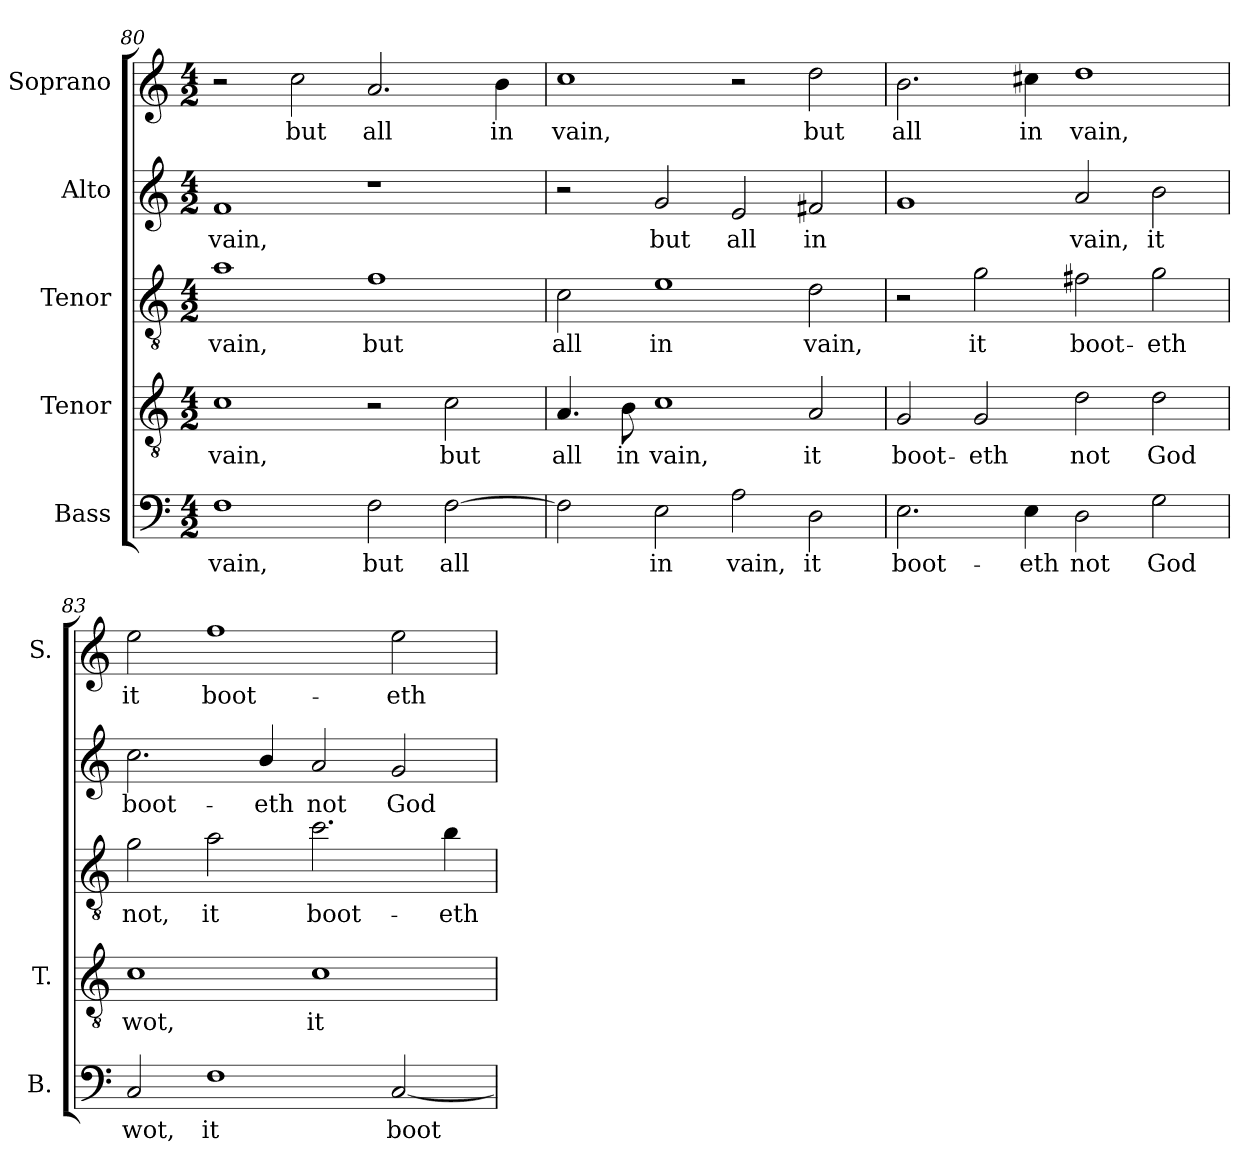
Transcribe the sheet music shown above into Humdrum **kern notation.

**kern	**text	**kern	**text	**kern	**text	**kern	**text	**kern	**text
*part5	*part5	*part4	*part4	*part3	*part3	*part2	*part2	*part1	*part1
*staff5	*staff5	*staff4	*staff4	*staff3	*staff3	*staff2	*staff2	*staff1	*staff1
*I"Bass	*	*I"Tenor	*	*I"Tenor	*	*I"Alto	*	*I"Soprano	*
*I'B.	*	*I'T.	*	*	*	*	*	*I'S.	*
*clefF4	*	*clefGv2	*	*clefGv2	*	*clefG2	*	*clefG2	*
*	*	*ITrd7c12	*	*ITrd7c12	*	*ITrd7c12	*	*	*
*k[]	*	*k[]	*	*k[]	*	*k[]	*	*k[]	*
*C:	*	*C:	*	*C:	*	*C:	*	*C:	*
*M4/2	*	*M4/2	*	*M4/2	*	*M4/2	*	*M4/2	*
=80	=80	=80	=80	=80	=80	=80	=80	=80	=80
!	!LO:LY:b:color=#000000	!	!	!	!	!	!	!	!
!	!	!	!LO:LY:b:color=#000000	!	!	!	!	!	!
!	!	!	!	!	!LO:LY:b:color=#000000	!	!	!	!
!	!	!	!	!	!	!	!LO:LY:b:color=#000000	!	!
1Fi	vain,	1Ci	vain,	1Ai	vain,	1Fi	vain,	2r	.
!	!	!	!	!	!	!	!	!	!LO:LY:b:color=#000000
.	.	.	.	.	.	.	.	2cci\	but
!	!LO:LY:b:color=#000000	!	!	!	!	!	!	!	!
!	!	!	!	!	!LO:LY:b:color=#000000	!	!	!	!
!	!	!	!	!	!	!	!	!	!LO:LY:b:color=#000000
2Fi\	but	2r	.	1Fi	but	1r	.	2.ai/	all
!	!LO:LY:b:color=#000000	!	!	!	!	!	!	!	!
!	!	!	!LO:LY:b:color=#000000	!	!	!	!	!	!
[2Fi\	all	2Ci\	but	.	.	.	.	.	.
!	!	!	!	!	!	!	!	!	!LO:LY:b:color=#000000
.	.	.	.	.	.	.	.	4bi\	in
=81	=81	=81	=81	=81	=81	=81	=81	=81	=81
!	!	!	!LO:LY:b:color=#000000	!	!	!	!	!	!
!	!	!	!	!	!LO:LY:b:color=#000000	!	!	!	!
!	!	!	!	!	!	!	!	!	!LO:LY:b:color=#000000
2Fi\]	.	4.AAi/	all	2Ci\	all	2r	.	1cci	vain,
!	!	!	!LO:LY:b:color=#000000	!	!	!	!	!	!
.	.	8BBi\	in	.	.	.	.	.	.
!	!LO:LY:b:color=#000000	!	!	!	!	!	!	!	!
!	!	!	!LO:LY:b:color=#000000	!	!	!	!	!	!
!	!	!	!	!	!LO:LY:b:color=#000000	!	!	!	!
!	!	!	!	!	!	!	!LO:LY:b:color=#000000	!	!
2Ei\	in	1Ci	vain,	1Ei	in	2Gi/	but	.	.
!	!LO:LY:b:color=#000000	!	!	!	!	!	!	!	!
!	!	!	!	!	!	!	!LO:LY:b:color=#000000	!	!
2Ai\	vain,	.	.	.	.	2Ei/	all	2r	.
!	!LO:LY:b:color=#000000	!	!	!	!	!	!	!	!
!	!	!	!LO:LY:b:color=#000000	!	!	!	!	!	!
!	!	!	!	!	!LO:LY:b:color=#000000	!	!	!	!
!	!	!	!	!	!	!	!LO:LY:b:color=#000000	!	!
!	!	!	!	!	!	!	!	!	!LO:LY:b:color=#000000
2Di\	it	2AAi/	it	2Di\	vain,	2F#Xi/	in	2ddi\	but
=82	=82	=82	=82	=82	=82	=82	=82	=82	=82
!	!LO:LY:b:color=#000000	!	!	!	!	!	!	!	!
!	!	!	!LO:LY:b:color=#000000	!	!	!	!	!	!
!	!	!	!	!	!	!	!	!	!LO:LY:b:color=#000000
2.Ei\	boot-	2GGi/	boot-	2r	.	1Gi	.	2.bi\	all
!	!	!	!LO:LY:b:color=#000000	!	!	!	!	!	!
!	!	!	!	!	!LO:LY:b:color=#000000	!	!	!	!
.	.	2GGi/	-eth	2Gi\	it	.	.	.	.
!	!LO:LY:b:color=#000000	!	!	!	!	!	!	!	!
!	!	!	!	!	!	!	!	!	!LO:LY:b:color=#000000
4Ei\	-eth	.	.	.	.	.	.	4cc#Xi\	in
!	!LO:LY:b:color=#000000	!	!	!	!	!	!	!	!
!	!	!	!LO:LY:b:color=#000000	!	!	!	!	!	!
!	!	!	!	!	!LO:LY:b:color=#000000	!	!	!	!
!	!	!	!	!	!	!	!LO:LY:b:color=#000000	!	!
!	!	!	!	!	!	!	!	!	!LO:LY:b:color=#000000
2Di\	not	2Di\	not	2F#Xi\	boot-	2Ai/	vain,	1ddi	vain,
!	!LO:LY:b:color=#000000	!	!	!	!	!	!	!	!
!	!	!	!LO:LY:b:color=#000000	!	!	!	!	!	!
!	!	!	!	!	!LO:LY:b:color=#000000	!	!	!	!
!	!	!	!	!	!	!	!LO:LY:b:color=#000000	!	!
2Gi\	God	2Di\	God	2Gi\	-eth	2Bi\	it	.	.
!!LO:LB:g=z
=83	=83	=83	=83	=83	=83	=83	=83	=83	=83
!	!LO:LY:b:color=#000000	!	!	!	!	!	!	!	!
!	!	!	!LO:LY:b:color=#000000	!	!	!	!	!	!
!	!	!	!	!	!LO:LY:b:color=#000000	!	!	!	!
!	!	!	!	!	!	!	!LO:LY:b:color=#000000	!	!
!	!	!	!	!	!	!	!	!	!LO:LY:b:color=#000000
2Ci/	wot,	1Ci	wot,	2Gi\	not,	2.ci\	boot-	2eei\	it
!	!LO:LY:b:color=#000000	!	!	!	!	!	!	!	!
!	!	!	!	!	!LO:LY:b:color=#000000	!	!	!	!
!	!	!	!	!	!	!	!	!	!LO:LY:b:color=#000000
1Fi	it	.	.	2Ai\	it	.	.	1ffi	boot-
!	!	!	!	!	!	!	!LO:LY:b:color=#000000	!	!
.	.	.	.	.	.	4Bi/	-eth	.	.
!	!	!	!LO:LY:b:color=#000000	!	!	!	!	!	!
!	!	!	!	!	!LO:LY:b:color=#000000	!	!	!	!
!	!	!	!	!	!	!	!LO:LY:b:color=#000000	!	!
.	.	1Ci	it	2.ci\	boot-	2Ai/	not	.	.
!	!LO:LY:b:color=#000000	!	!	!	!	!	!	!	!
!	!	!	!	!	!	!	!LO:LY:b:color=#000000	!	!
!	!	!	!	!	!	!	!	!	!LO:LY:b:color=#000000
[2Ci/	boot-	.	.	.	.	2Gi/	God	2eei\	-eth
!	!	!	!	!	!LO:LY:b:color=#000000	!	!	!	!
.	.	.	.	4Bi\	-eth	.	.	.	.
=	=	=	=	=	=	=	=	=	=
*-	*-	*-	*-	*-	*-	*-	*-	*-	*-
